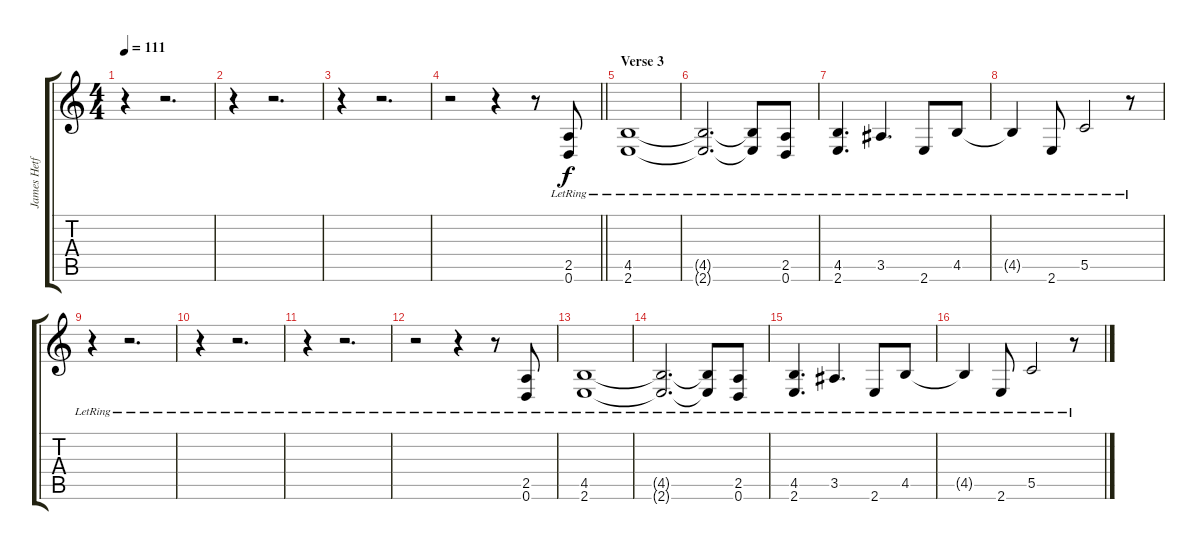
\track ("James Hetfield (Clean 2)" "James Hetf") {instrument electricguitarclean}
\staff {score tabs}
\tuning (D4 A3 F3 C3 G2 D2) {hide}
\ts (4 4)
\tempo 111
\clef g2
\ks c
r.4{dy f} r.2{d} |
r.4 r.2{d} |
r.4 r.2{d} |
\barLineRight lightlight
r.2 r.4 r.8 (2.5{lr} 0.6{lr}).8 |
\section ("" "Verse 3")
(4.5{lr} 2.6{lr}).1 |
(4.5{lr t} 2.6{lr t}).2{d} (4.5{lr t} 2.6{lr t}).8 (2.5{lr} 0.6{lr}).8 |
(4.5{lr} 2.6{lr}).4{d} 3.5{lr}.4{d} 2.6{lr}.8 4.5{lr}.8 |
4.5{lr t}.4 2.6{lr}.8 5.5{lr}.2 r.8 |
r.4 r.2{d} |
r.4 r.2{d} |
r.4 r.2{d} |
r.2 r.4 r.8 (2.5{lr} 0.6{lr}).8 |
(4.5{lr} 2.6{lr}).1 |
(4.5{lr t} 2.6{lr t}).2{d} (4.5{lr t} 2.6{lr t}).8 (2.5{lr} 0.6{lr}).8 |
(4.5{lr} 2.6{lr}).4{d} 3.5{lr}.4{d} 2.6{lr}.8 4.5{lr}.8 |
4.5{lr t}.4 2.6{lr}.8 5.5{lr}.2 r.8
